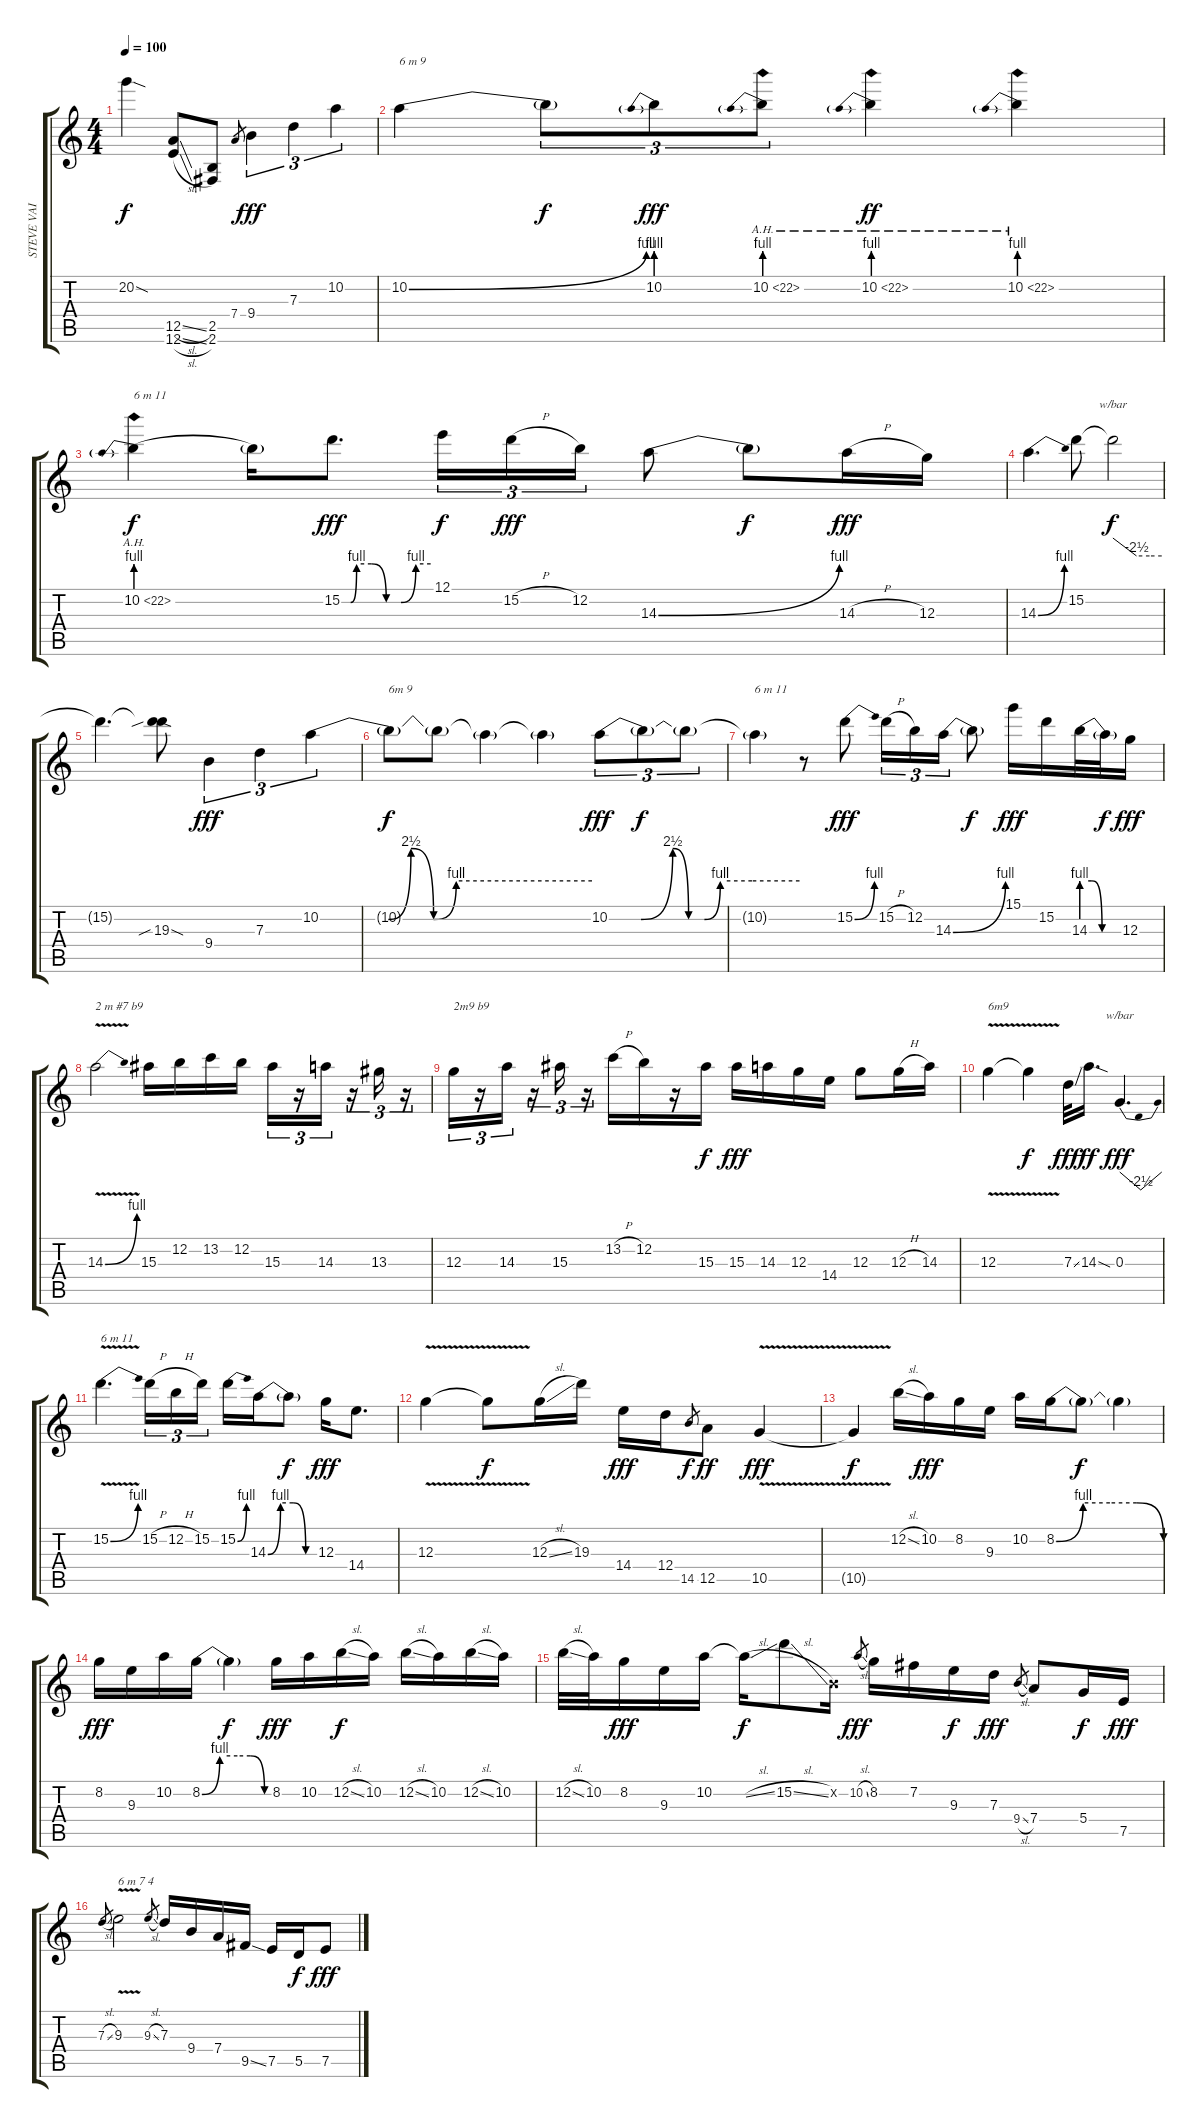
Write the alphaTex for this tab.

\track ("STEVE VAI" "STEVE VAI") {instrument overdrivenguitar}
\staff {score tabs}
\tuning (E4 B3 G3 D3 A2 E2) {hide}
\ts (4 4)
\tempo 100
\clef g2
\ks c
20.2{sod}.4{dy f} (12.5{sl} 12.6{sl}).8 (2.5 2.6).8 7.4.8{gr} 9.4.4{tu (3 2) dy fff} 7.3.4{tu (3 2)} 10.2.4{tu (3 2)} |
10.2{be (bend 0 0 60 4)}.4{txt "6 m 9"} 10.2{t}.8{tu (3 2) dy f} 10.2{be (prebend 0 4 60 4)}.8{tu (3 2) dy fff} 10.2{be (prebend 0 4 60 4) ah 12}.8{tu (3 2)} 10.2{be (prebend 0 4 60 4) ah 12}.4{dy ff} 10.2{be (prebend 0 4 60 4) ah 12}.4 |
10.2{be (prebend 0 4 60 4) ah 12}.4{txt "6 m 11" dy f} 10.2{t}.16 15.2{be (custom 0 0 6 0 10 4 20 4 30 0 40 0 50 4 60 4)}.8{d dy fff} 12.1.16{tu (3 2) dy f} 15.2{h}.16{tu (3 2) dy fff} 12.2.16{tu (3 2)} 14.3{be (bend 0 0 60 4)}.8 14.3{t}.8{dy f} 14.3{h}.16{dy fff} 12.3.16 |
14.3{be (bend 0 0 60 4)}.4{d txt ""} 15.2.8 15.2{t}.2{tbe (custom default 0 0 29 -10 45 -10 60 -10) dy f} |
15.2{t}.4{d} (15.2{t} 19.3{sib sod}).8 9.4.4{tu (3 2) dy fff} 7.3.4{tu (3 2)} 10.2{be (custom 0 0 15 0 20 10 25 0 30 4 60 4)}.4{tu (3 2)} |
10.2{t}.8{txt "6m 9" dy f} 10.2{t}.8 10.2{t}.4 10.2{t}.4 10.2{be (custom 0 0 10 0 20 10 25 0 30 0 35 4 45 4 60 4)}.8{tu (3 2) dy fff} 10.2{t}.8{tu (3 2) dy f} 10.2{t}.8{tu (3 2)} |
10.2{t}.4{txt "6 m 11"} r.8 15.2{be (bend 0 0 60 4)}.8{dy fff} 15.2{h}.16{tu (3 2)} 12.2.16{tu (3 2)} 14.3{be (bend 0 0 60 4)}.16{tu (3 2)} 14.3{t}.8{dy f} 15.1.16{dy fff} 15.2.16 14.3{be (custom 0 4 15 4 30 0 60 0)}.32 14.3{t}.32{dy f} 12.3.16{dy fff} |
14.3{be (bend 0 0 60 4) v}.2{txt "2 m #7 b9"} 15.3.16 12.2.16{txt ""} 13.2.16 12.2.16 15.3.16{tu (3 2)} r.16{tu (3 2)} 14.3.16{tu (3 2)} r.16{tu (3 2)} 13.3.16{tu (3 2)} r.16{tu (3 2)} |
12.3.16{tu (3 2) txt "2m9 b9"} r.16{tu (3 2)} 14.3.16{tu (3 2)} r.16{tu (3 2)} 15.3.16{tu (3 2)} r.16{tu (3 2)} 13.2{h}.16 12.2.16 r.16 15.3.16{dy f} 15.3.16{dy fff} 14.3.16 12.3.16 14.4.16 12.3.8 12.3{h}.16 14.3.16 |
12.3{v}.4{txt "6m9"} 12.3{t}.4{dy f} 7.3{ss}.32{dy fff} 14.3{sod}.16{d dy ff} 0.3.4{d tbe (dip default 0 0 30 -10 60 0) dy fff} |
15.2{be (bend 0 0 60 4) v}.4{d txt "6 m 11"} 15.2{h}.16{tu (3 2)} 12.2{h}.16{tu (3 2)} 15.2.16{tu (3 2)} 15.2{be (bend 0 0 60 4)}.16 14.3{be (custom 0 0 15 4 30 4 45 0 60 0)}.16 14.3{t}.8{dy f} 12.3.16{dy fff} 14.4.8{d} |
12.3{v}.4{txt ""} 12.3{t}.8{dy f} 12.3{sl}.16 19.3.16 14.4.16{dy fff} 12.4.16 14.5.8{gr dy f} 12.5.8{dy ff} 10.5{v}.4{dy fff} |
10.5{t}.4{txt "" dy f} 12.2{sl}.16 10.2.16{dy fff} 8.2.16 9.3.16 10.2.16 8.2{be (custom 0 0 15 4 30 4 45 4 60 0)}.16 8.2{t}.8{dy f} 8.2{t}.4 |
8.2.16{txt "" dy fff} 9.3.16 10.2.16 8.2{be (custom 0 0 15 4 30 4 41 4 53 0 60 0)}.16 8.2{t}.4{dy f} 8.2.16{dy fff} 10.2.16 12.2{sl}.16{dy f} 10.2.16 12.2{sl}.16 10.2.16 12.2{sl}.16 10.2.16 |
12.2{sl}.32{txt ""} 10.2.32 8.2.16{dy fff} 9.3.16 10.2.16 10.2{sl t}.16{dy f} 15.2{sl}.8 0.2{x}.16 10.2{sl}.8{gr dy fff} 8.2.16{txt ""} 7.2.16 9.3.16{dy f} 7.3.16{dy fff} 9.4{sl}.8{gr} 7.4.8 5.4.16{dy f} 7.5.16{dy fff} |
7.3{sl}.8{gr} 9.3{v}.2{txt "6 m 7 4"} 9.3{sl}.8{gr} 7.3.16 9.4.16 7.4.16 9.5{ss}.16 7.5.16 5.5.16{dy f} 7.5.8{dy fff}
